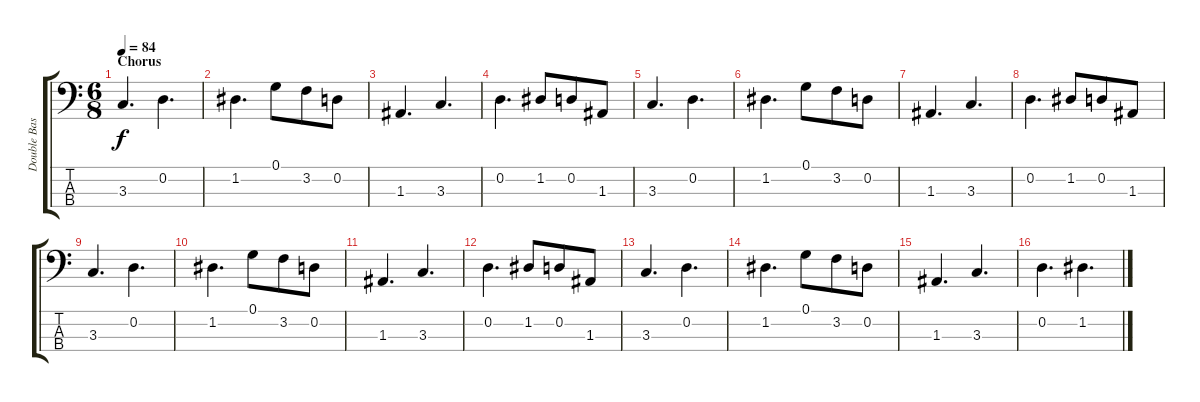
\track ("Double Bass" "Double Bas") {instrument electricbassfinger}
\staff {score tabs}
\tuning (G2 D2 A1 D1) {hide}
\ts (6 8)
\section ("" "Chorus")
\tempo 84
\clef f4
\ks c
3.3.4{d dy f} 0.2.4{d} |
1.2.4{d} 0.1.8 3.2.8 0.2.8 |
1.3.4{d} 3.3.4{d} |
0.2.4{d} 1.2.8 0.2.8 1.3.8 |
3.3.4{d} 0.2.4{d} |
1.2.4{d} 0.1.8 3.2.8 0.2.8 |
1.3.4{d} 3.3.4{d} |
0.2.4{d} 1.2.8 0.2.8 1.3.8 |
3.3.4{d} 0.2.4{d} |
1.2.4{d} 0.1.8 3.2.8 0.2.8 |
1.3.4{d} 3.3.4{d} |
0.2.4{d} 1.2.8 0.2.8 1.3.8 |
3.3.4{d} 0.2.4{d} |
1.2.4{d} 0.1.8 3.2.8 0.2.8 |
1.3.4{d} 3.3.4{d} |
0.2.4{d} 1.2.4{d}
